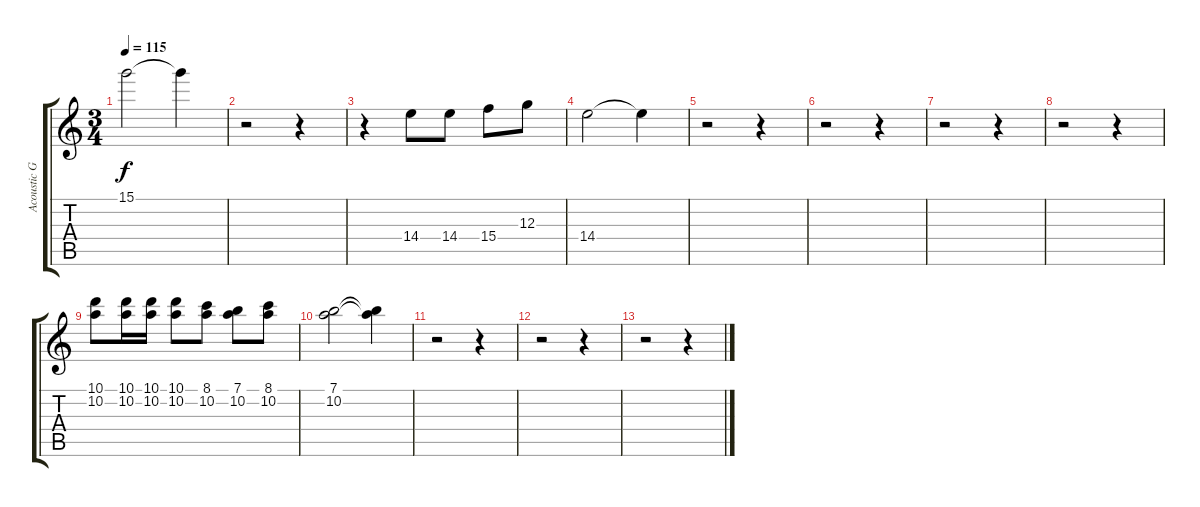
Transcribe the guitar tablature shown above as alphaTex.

\track ("Acoustic Gtr." "Acoustic G") {instrument acousticguitarsteel}
\staff {score tabs}
\tuning (E4 B3 G3 D3 A2 E2) {hide}
\ts (3 4)
\tempo 115
\clef g2
\ks c
15.1.2{dy f} 15.1{t}.4 |
r.2 r.4 |
r.4 14.4.8 14.4.8 15.4.8 12.3.8 |
14.4.2 14.4{t}.4 |
r.2 r.4 |
r.2 r.4 |
r.2 r.4 |
r.2 r.4 |
(10.1 10.2).8 (10.1 10.2).16 (10.1 10.2).16 (10.1 10.2).8 (8.1 10.2).8 (7.1 10.2).8 (8.1 10.2).8 |
(7.1 10.2).2 (7.1{t} 10.2{t}).4 |
r.2 r.4 |
r.2 r.4 |
r.2 r.4
